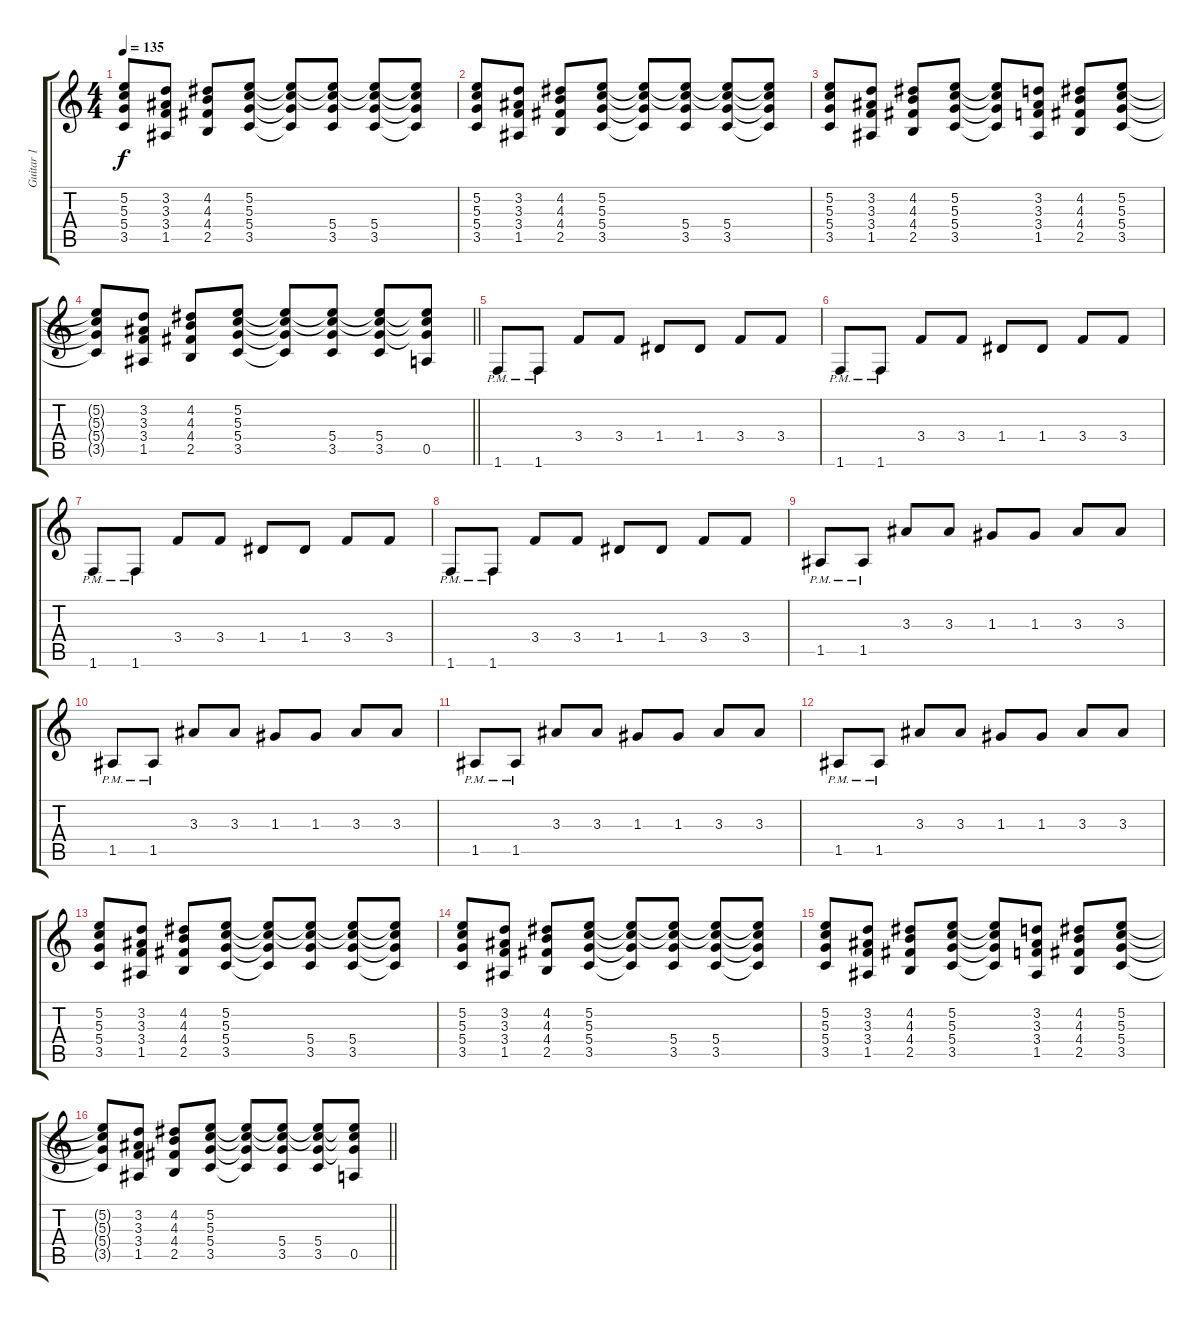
\track ("Guitar 1" "Guitar 1") {instrument overdrivenguitar}
\staff {score tabs}
\tuning (E4 B3 G3 D3 A2 E2) {hide}
\ts (4 4)
\tempo 135
\clef g2
\ks c
(5.2 5.3 5.4 3.5).8{dy f} (3.2 3.3 3.4 1.5).8 (4.2 4.3 4.4 2.5).8 (5.2 5.3 5.4 3.5).8 (5.2{t} 5.3{t} 5.4{t} 3.5{t}).8 (5.2{t} 5.3{t} 5.4 3.5).8 (5.2{t} 5.3{t} 5.4 3.5).8 (5.2{t} 5.3{t} 5.4{t} 3.5{t}).8 |
(5.2 5.3 5.4 3.5).8 (3.2 3.3 3.4 1.5).8 (4.2 4.3 4.4 2.5).8 (5.2 5.3 5.4 3.5).8 (5.2{t} 5.3{t} 5.4{t} 3.5{t}).8 (5.2{t} 5.3{t} 5.4 3.5).8 (5.2{t} 5.3{t} 5.4 3.5).8 (5.2{t} 5.3{t} 5.4{t} 3.5{t}).8 |
(5.2 5.3 5.4 3.5).8 (3.2 3.3 3.4 1.5).8 (4.2 4.3 4.4 2.5).8 (5.2 5.3 5.4 3.5).8 (5.2{t} 5.3{t} 5.4{t} 3.5{t}).8 (3.2 3.3 3.4 1.5).8 (4.2 4.3 4.4 2.5).8 (5.2 5.3 5.4 3.5).8 |
\barLineRight lightlight
(5.2{t} 5.3{t} 5.4{t} 3.5{t}).8 (3.2 3.3 3.4 1.5).8 (4.2 4.3 4.4 2.5).8 (5.2 5.3 5.4 3.5).8 (5.2{t} 5.3{t} 5.4{t} 3.5{t}).8 (5.2{t} 5.3{t} 5.4 3.5).8 (5.2{t} 5.3{t} 5.4 3.5).8 (5.2{t} 5.3{t} 5.4{t} 0.5).8 |
1.6{pm}.8 1.6{pm}.8 3.4.8 3.4.8 1.4.8 1.4.8 3.4.8 3.4.8 |
1.6{pm}.8 1.6{pm}.8 3.4.8 3.4.8 1.4.8 1.4.8 3.4.8 3.4.8 |
1.6{pm}.8 1.6{pm}.8 3.4.8 3.4.8 1.4.8 1.4.8 3.4.8 3.4.8 |
1.6{pm}.8 1.6{pm}.8 3.4.8 3.4.8 1.4.8 1.4.8 3.4.8 3.4.8 |
1.5{pm}.8 1.5{pm}.8 3.3.8 3.3.8 1.3.8 1.3.8 3.3.8 3.3.8 |
1.5{pm}.8 1.5{pm}.8 3.3.8 3.3.8 1.3.8 1.3.8 3.3.8 3.3.8 |
1.5{pm}.8 1.5{pm}.8 3.3.8 3.3.8 1.3.8 1.3.8 3.3.8 3.3.8 |
1.5{pm}.8 1.5{pm}.8 3.3.8 3.3.8 1.3.8 1.3.8 3.3.8 3.3.8 |
(5.2 5.3 5.4 3.5).8 (3.2 3.3 3.4 1.5).8 (4.2 4.3 4.4 2.5).8 (5.2 5.3 5.4 3.5).8 (5.2{t} 5.3{t} 5.4{t} 3.5{t}).8 (5.2{t} 5.3{t} 5.4 3.5).8 (5.2{t} 5.3{t} 5.4 3.5).8 (5.2{t} 5.3{t} 5.4{t} 3.5{t}).8 |
(5.2 5.3 5.4 3.5).8 (3.2 3.3 3.4 1.5).8 (4.2 4.3 4.4 2.5).8 (5.2 5.3 5.4 3.5).8 (5.2{t} 5.3{t} 5.4{t} 3.5{t}).8 (5.2{t} 5.3{t} 5.4 3.5).8 (5.2{t} 5.3{t} 5.4 3.5).8 (5.2{t} 5.3{t} 5.4{t} 3.5{t}).8 |
(5.2 5.3 5.4 3.5).8 (3.2 3.3 3.4 1.5).8 (4.2 4.3 4.4 2.5).8 (5.2 5.3 5.4 3.5).8 (5.2{t} 5.3{t} 5.4{t} 3.5{t}).8 (3.2 3.3 3.4 1.5).8 (4.2 4.3 4.4 2.5).8 (5.2 5.3 5.4 3.5).8 |
\barLineRight lightlight
(5.2{t} 5.3{t} 5.4{t} 3.5{t}).8 (3.2 3.3 3.4 1.5).8 (4.2 4.3 4.4 2.5).8 (5.2 5.3 5.4 3.5).8 (5.2{t} 5.3{t} 5.4{t} 3.5{t}).8 (5.2{t} 5.3{t} 5.4 3.5).8 (5.2{t} 5.3{t} 5.4 3.5).8 (5.2{t} 5.3{t} 5.4{t} 0.5).8
